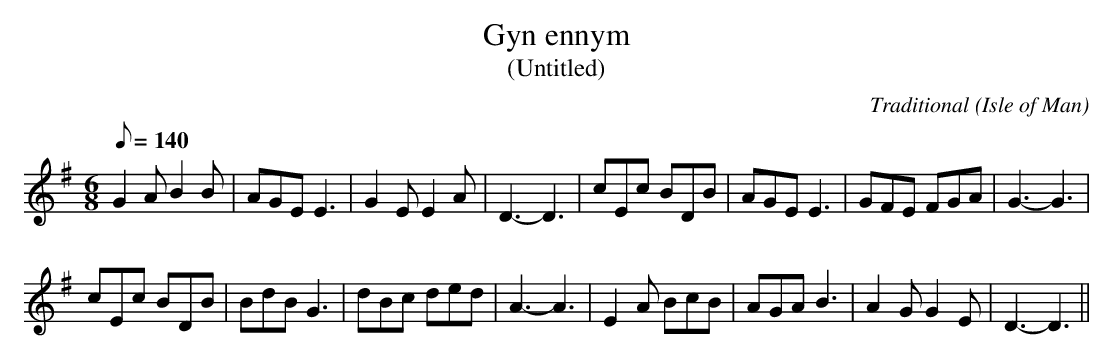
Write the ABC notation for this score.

X:1
T:Gyn ennym
T:(Untitled)
O:Isle of Man
C:Traditional
M:6/8
L:1/8
Q:140
K:G
G2A B2B|AGE E3|G2E E2A|D3-D3|cEc BDB|AGE E3|GFE FGA|G3-G3|
cEc BDB|BdB G3|dBc ded|A3-A3|E2A BcB|AGA B3|A2G G2E|D3-D3||
